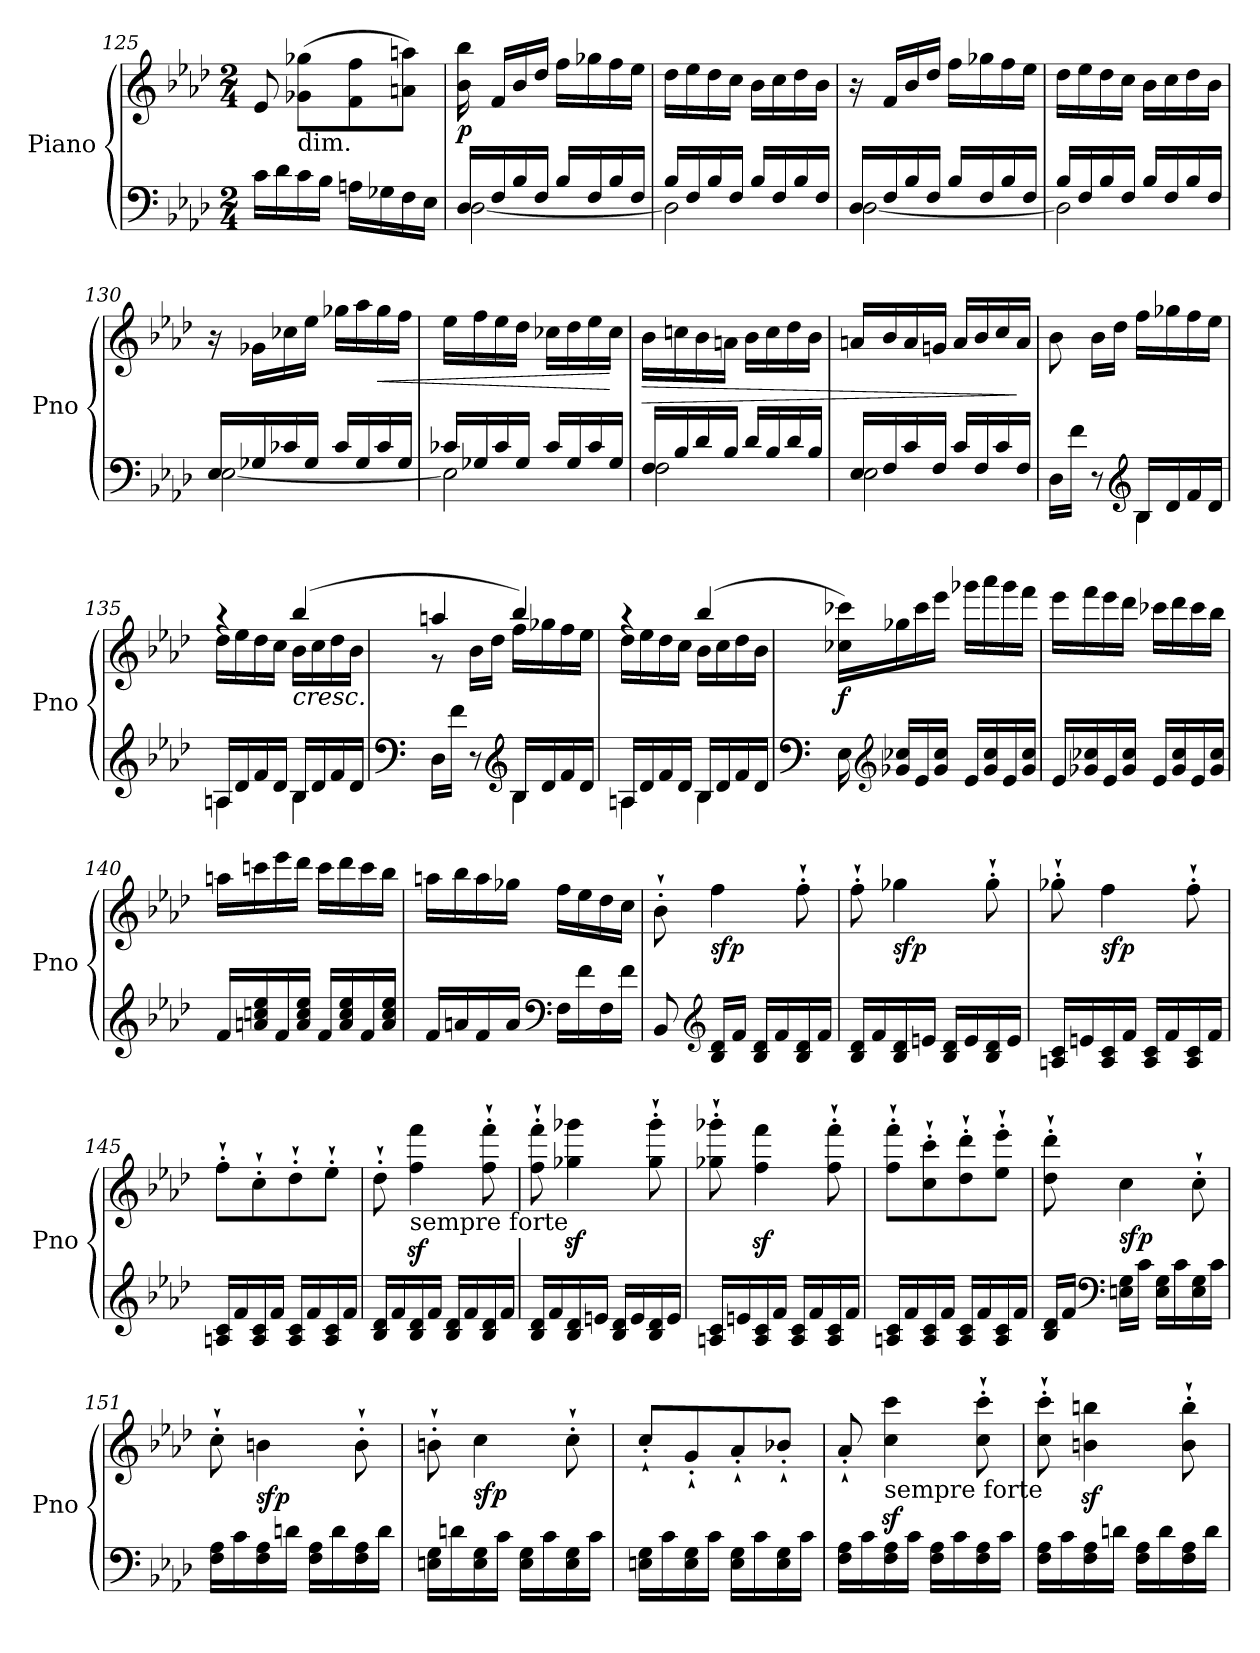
**kern	**kern	**dynam
*part1	*part1	*part1
*staff2	*staff1	*staff1/2
*I"Piano	*	*
*I'Pno	*	*
*clefF4	*clefG2	*
*k[b-e-a-d-]	*k[b-e-a-d-]	*
*A-:	*A-:	*
*M2/4	*M2/4	*
=125	=125	=125
16c\LL	8e-/	.
16d-\	.	.
!	!LO:TX:b:t=dim.	!
16c\	(>8g-X\ 8gg-X\L	.
16B-\JJ	.	.
16An\LL	8f\ 8ff\	.
16G-X\	.	.
16F\	8an\ 8aan\J)	.
16E-\JJ	.	.
=126	=126	=126
*^	*	*
!	!	!	!LO:DY:b
16D-/LL	[2D-\	16b-\ 16bb-\	p
16F/	.	16f/LL	.
16B-/	.	16b-/	.
16F/JJ	.	16dd-/JJ	.
16B-/LL	.	16ff\LL	.
16F/	.	16gg-X\	.
16B-/	.	16ff\	.
16F/JJ	.	16ee-\JJ	.
=127	=127	=127	=127
16B-/LL	2D-\]	16dd-\LL	.
16F/	.	16ee-\	.
16B-/	.	16dd-\	.
16F/JJ	.	16cc\JJ	.
16B-/LL	.	16b-\LL	.
16F/	.	16cc\	.
16B-/	.	16dd-\	.
16F/JJ	.	16b-\JJ	.
!!LO:LB:g=z
=128	=128	=128	=128
16D-/LL	[2D-\	16r	.
16F/	.	16f/LL	.
16B-/	.	16b-/	.
16F/JJ	.	16dd-/JJ	.
16B-/LL	.	16ff\LL	.
16F/	.	16gg-X\	.
16B-/	.	16ff\	.
16F/JJ	.	16ee-\JJ	.
=129	=129	=129	=129
16B-/LL	2D-\]	16dd-\LL	.
16F/	.	16ee-\	.
16B-/	.	16dd-\	.
16F/JJ	.	16cc\JJ	.
16B-/LL	.	16b-\LL	.
16F/	.	16cc\	.
16B-/	.	16dd-\	.
16F/JJ	.	16b-\JJ	.
=130	=130	=130	=130
16E-/LL	[2E-\	16r	.
16G-X/	.	16g-X\LL	.
16c-X/	.	16cc-X\	.
16G-/JJ	.	16ee-\JJ	.
16c-/LL	.	16gg-X\LL	.
16G-/	.	16aa-\	.
!	!	!	!LO:HP:b
16c-/	.	16gg-\	<
16G-/JJ	.	16ff\JJ	.
=131	=131	=131	=131
16c-X/LL	2E-\]	16ee-\LL	.
16G-X/	.	16ff\	.
16c-/	.	16ee-\	.
16G-/JJ	.	16dd-\JJ	.
16c-/LL	.	16cc-X\LL	.
16G-/	.	16dd-\	.
16c-/	.	16ee-\	.
16G-/JJ	.	16cc-\JJ	[
!!LO:LB:g=z
=132	=132	=132	=132
!	!	!	!LO:HP:b
16F/LL	2F\	16b-\LL	>
16B-/	.	16ccn\	.
16d-/	.	16b-\	.
16B-/JJ	.	16an\JJ	.
16d-/LL	.	16b-\LL	.
16B-/	.	16cc\	.
16d-/	.	16dd-\	.
16B-/JJ	.	16b-\JJ	.
=133	=133	=133	=133
16E-/LL	2E-\	16an/LL	.
16F/	.	16b-/	.
16c/	.	16a/	.
16F/JJ	.	16gn/JJ	.
16c/LL	.	16a/LL	.
16F/	.	16b-/	.
16c/	.	16cc/	.
16F/JJ	.	16a/JJ	]
=134	=134	=134	=134
16D-\LL	4ryy	8b-\	.
16f\JJ	.	.	.
8r	.	16b-\LL	.
.	.	16dd-\JJ	.
*clefG2	*	*	*
16B-/LL	4B-\	16ff\LL	.
16d-/	.	16gg-X\	.
16f/	.	16ff\	.
16d-/JJ	.	16ee-\JJ	.
=135	=135	=135	=135
*	*	*^	*
16An/LL	4A\	4raa	16dd-\LL	.
16d-/	.	.	16ee-\	.
16f/	.	.	16dd-\	.
16d-/JJ	.	.	16cc\JJ	[
!	!	!	!	!LO:HP:b
16B-/LL	4B-\	(>4bb-/	16b-\LL	<
16d-/	.	.	16cc\	.
16f/	.	.	16dd-\	.
16d-/JJ	.	.	16b-\JJ	.
!!LO:LB:g=z	!!
=136	=136	=136	=136	=136
*clefF4	*	*	*	*
16D-\LL	4ryy	4aan/	8r	.
16f\JJ	.	.	.	.
8r	.	.	16b-\LL	.
.	.	.	16dd-\JJ	.
*clefG2	*	*	*	*
16B-/LL	4B-\	4bb-/)	16ff\LL	.
16d-/	.	.	16gg-X\	.
16f/	.	.	16ff\	.
16d-/JJ	.	.	16ee-\JJ	.
=137	=137	=137	=137	=137
16An/LL	4A\	4raa	16dd-\LL	.
16d-/	.	.	16ee-\	.
16f/	.	.	16dd-\	.
16d-/JJ	.	.	16cc\JJ	.
16B-/LL	4B-\	(>4bb-/	16b-\LL	.
16d-/	.	.	16cc\	.
16f/	.	.	16dd-\	.
16d-/JJ	.	.	16b-\JJ	.
*v	*v	*	*	*
*	*v	*v	*
=138	=138	=138
*clefF4	*	*
*	*^	*
!	!	!	!LO:DY:b
*	*v	*v	*
16E-\	16cc-X\ 16ccc-X\LL)	f
*clefG2	*	*
16g-X/ 16cc-X/LL	16gg-X\	.
16e-/	16ccc-\	.
16g-/ 16cc-/JJ	16eee-\JJ	.
16e-/LL	16ggg-X\LL	.
16g-/ 16cc-/	16aaa-\	.
16e-/	16ggg-\	.
16g-/ 16cc-/JJ	16fff\JJ	.
=139	=139	=139
16e-/LL	16eee-\LL	.
16g-X/ 16cc-X/	16fff\	.
16e-/	16eee-\	.
16g-/ 16cc-/JJ	16ddd-\JJ	.
16e-/LL	16ccc-X\LL	.
16g-/ 16cc-/	16ddd-\	.
16e-/	16ccc-\	.
16g-/ 16cc-/JJ	16bb-\JJ	.
!!LO:LB:g=z
=140	=140	=140
16f/LL	16aan\LL	.
16an/ 16ccn/ 16ee-/	16cccn\	.
16f/	16eee-\	.
16a/ 16cc/ 16ee-/JJ	16ddd-\JJ	.
16f/LL	16ccc\LL	.
16a/ 16cc/ 16ee-/	16ddd-\	.
16f/	16ccc\	.
16a/ 16cc/ 16ee-/JJ	16bb-\JJ	.
=141	=141	=141
16f/LL	16aan\LL	.
16an/	16bb-\	.
16f/	16aa\	.
16a/JJ	16gg-X\JJ	.
*clefF4	*	*
16F\LL	16ff\LL	.
16f\	16ee-\	.
16F\	16dd-\	.
16f\JJ	16cc\JJ	.
=142	=142	=142
8BB-/	8b-'`\	.
*clefG2	*	*
!	!	!LO:DY:b
16B-/ 16d-/LL	4ff\	sfp
16f/JJ	.	.
16B-/ 16d-/LL	.	.
16f/	.	.
16B-/ 16d-/	8ff'`\	.
16f/JJ	.	.
=143	=143	=143
16B-/ 16d-/LL	8ff'`\	.
16f/	.	.
!	!	!LO:DY:b
16B-/ 16d-/	4gg-X\	sfp
16en/JJ	.	.
16B-/ 16d-/LL	.	.
16e/	.	.
16B-/ 16d-/	8gg-'`\	.
16e/JJ	.	.
!!LO:PB:g=z
=144	=144	=144
16An/ 16c/LL	8gg-X'`\	.
16en/	.	.
!	!	!LO:DY:b
16A/ 16c/	4ff\	sfp
16f/JJ	.	.
16A/ 16c/LL	.	.
16f/	.	.
16A/ 16c/	8ff'`\	.
16f/JJ	.	.
=145	=145	=145
16An/ 16c/LL	8ff'`\L	.
16f/	.	.
16A/ 16c/	8cc'`\	.
16f/JJ	.	.
16A/ 16c/LL	8dd-'`\	.
16f/	.	.
16A/ 16c/	8ee-'`\J	.
16f/JJ	.	.
=146	=146	=146
16B-/ 16d-/LL	8dd-'`\	.
16f/	.	.
!	!LO:TX:b:t=sempre forte	!
16B-/ 16d-/	4ff\z< 4fff\z<	.
16f/JJ	.	.
16B-/ 16d-/LL	.	.
16f/	.	.
16B-/ 16d-/	8ff\'` 8fff\'`	.
16f/JJ	.	.
=147	=147	=147
16B-/ 16d-/LL	8ff\'` 8fff\'`	.
16f/	.	.
16B-/ 16d-/	4gg-X\z< 4ggg-X\z<	.
16en/JJ	.	.
16B-/ 16d-/LL	.	.
16e/	.	.
16B-/ 16d-/	8gg-\'` 8ggg-\'`	.
16e/JJ	.	.
=148	=148	=148
16An/ 16c/LL	8gg-X\'` 8ggg-X\'`	.
16en/	.	.
16A/ 16c/	4ff\z< 4fff\z<	.
16f/JJ	.	.
16A/ 16c/LL	.	.
16f/	.	.
16A/ 16c/	8ff\'` 8fff\'`	.
16f/JJ	.	.
!!LO:LB:g=z
=149	=149	=149
16An/ 16c/LL	8ff\'` 8fff\'`L	.
16f/	.	.
16A/ 16c/	8cc\'` 8ccc\'`	.
16f/JJ	.	.
16A/ 16c/LL	8dd-\'` 8ddd-\'`	.
16f/	.	.
16A/ 16c/	8ee-\'` 8eee-\'`J	.
16f/JJ	.	.
=150	=150	=150
16B-/ 16d-/LL	8dd-\'` 8ddd-\'`	.
16f/JJ	.	.
*clefF4	*	*
!	!	!LO:DY:b
16En\ 16G\LL	4cc\	sfp
16c\JJ	.	.
16E\ 16G\LL	.	.
16c\	.	.
16E\ 16G\	8cc'`\	.
16c\JJ	.	.
=151	=151	=151
16F\ 16A-\LL	8cc'`\	.
16c\	.	.
!	!	!LO:DY:b
16F\ 16A-\	4bn\	sfp
16dn\JJ	.	.
16F\ 16A-\LL	.	.
16d\	.	.
16F\ 16A-\	8b'`\	.
16d\JJ	.	.
=152	=152	=152
16En\ 16G\LL	8bn'`\	.
16dn\	.	.
!	!	!LO:DY:b
16E\ 16G\	4cc\	sfp
16c\JJ	.	.
16E\ 16G\LL	.	.
16c\	.	.
16E\ 16G\	8cc'`\	.
16c\JJ	.	.
=153	=153	=153
16En\ 16G\LL	8cc'`/L	.
16c\	.	.
16E\ 16G\	8g'`/	.
16c\JJ	.	.
16E\ 16G\LL	8a-'`/	.
16c\	.	.
16E\ 16G\	8b-X'`/J	.
16c\JJ	.	.
!!LO:LB:g=z
=154	=154	=154
16F\ 16A-\LL	8a-'`/	.
16c\	.	.
!	!LO:TX:b:t=sempre forte	!
16F\ 16A-\	4cc\z< 4ccc\z<	.
16c\JJ	.	.
16F\ 16A-\LL	.	.
16c\	.	.
16F\ 16A-\	8cc\'` 8ccc\'`	.
16c\JJ	.	.
=155	=155	=155
16F\ 16A-\LL	8cc\'` 8ccc\'`	.
16c\	.	.
16F\ 16A-\	4bn\z< 4bbn\z<	.
16dn\JJ	.	.
16F\ 16A-\LL	.	.
16d\	.	.
16F\ 16A-\	8b\'` 8bb\'`	.
16d\JJ	.	.
=	=	=
*-	*-	*-
